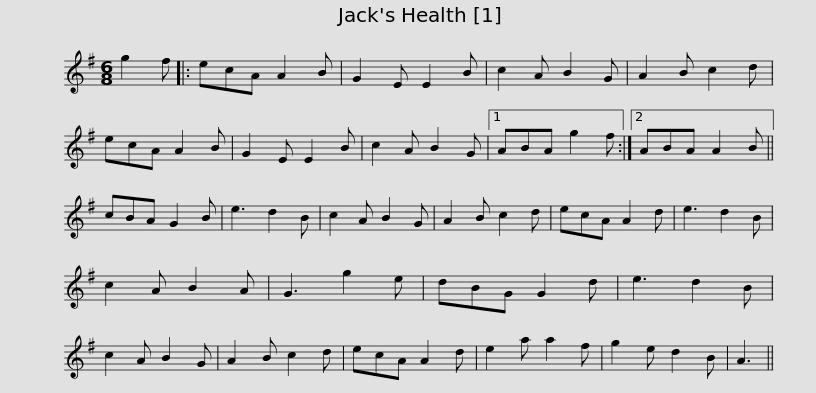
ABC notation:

X:1
L:1/8
M:6/8
I:linebreak $
K:G
V:1 treble
V:1
 g2 f |: ecA A2 B | G2 E E2 B | c2 A B2 G | A2 B c2 d | %5
 ecA A2 B | G2 E E2 B | c2 A B2 G |1 ABA g2 f :|2$ ABA A2 B || %10
 cBA G2 B | e3 d2 B | c2 A B2 G | A2 B c2 d | ecA A2 d | %15
 e3 d2 B | c2 A B2 A | G3 g2 e |$ dBG G2 d | e3 d2 B | %20
 c2 A B2 G | A2 B c2 d | ecA A2 d | e2 a a2 f | g2 e d2 B | %25
 A3 || %26
